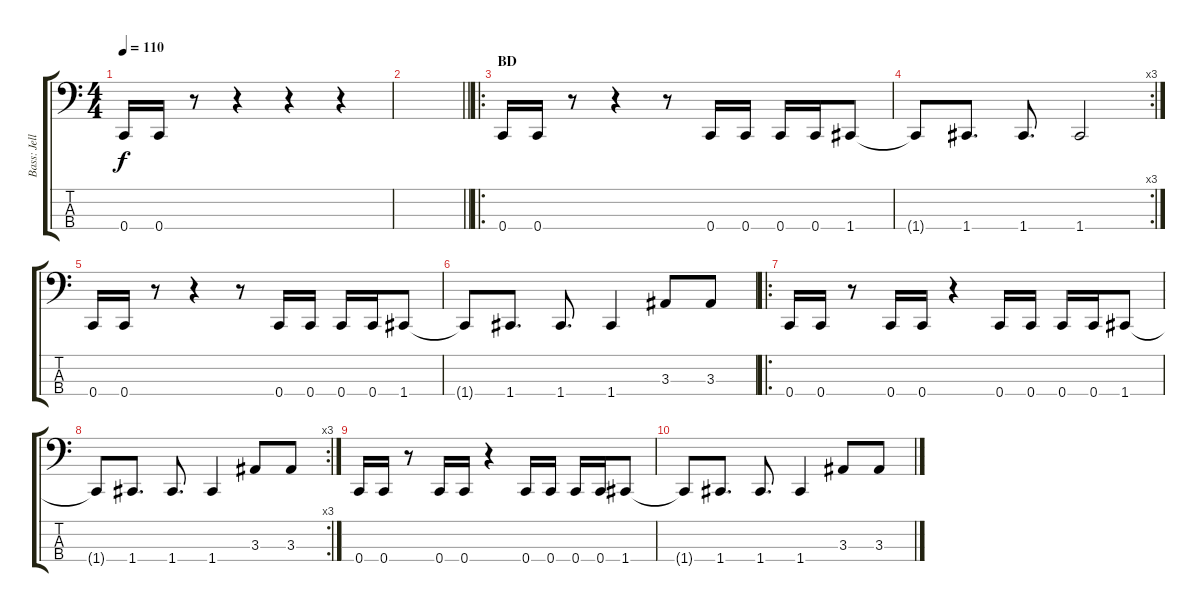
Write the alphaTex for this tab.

\track ("Bass: Jelle" "Bass: Jell") {instrument electricbassfinger}
\staff {score tabs}
\tuning (F2 C2 G1 C1) {hide}
\ts (4 4)
\tempo 110
\clef f4
\ks c
0.4.16{dy f} 0.4.16 r.8 r.4 r.4 r.4 |
\barLineRight lightlight
|
\ro
\section ("" "BD")
0.4.16 0.4.16 r.8 r.4 r.8 0.4.16 0.4.16 0.4.16 0.4.16 1.4.8 |
\rc 3
1.4{t}.8 1.4.8{d} 1.4.8{d} 1.4.2 |
0.4.16 0.4.16 r.8 r.4 r.8 0.4.16 0.4.16 0.4.16 0.4.16 1.4.8 |
1.4{t}.8 1.4.8{d} 1.4.8{d} 1.4.4 3.3.8 3.3.8 |
\ro
0.4.16 0.4.16 r.8 0.4.16 0.4.16 r.4 0.4.16 0.4.16 0.4.16 0.4.16 1.4.8 |
\rc 3
1.4{t}.8 1.4.8{d} 1.4.8{d} 1.4.4 3.3.8 3.3.8 |
0.4.16 0.4.16 r.8 0.4.16 0.4.16 r.4 0.4.16 0.4.16 0.4.16 0.4.16 1.4.8 |
1.4{t}.8 1.4.8{d} 1.4.8{d} 1.4.4 3.3.8 3.3.8
